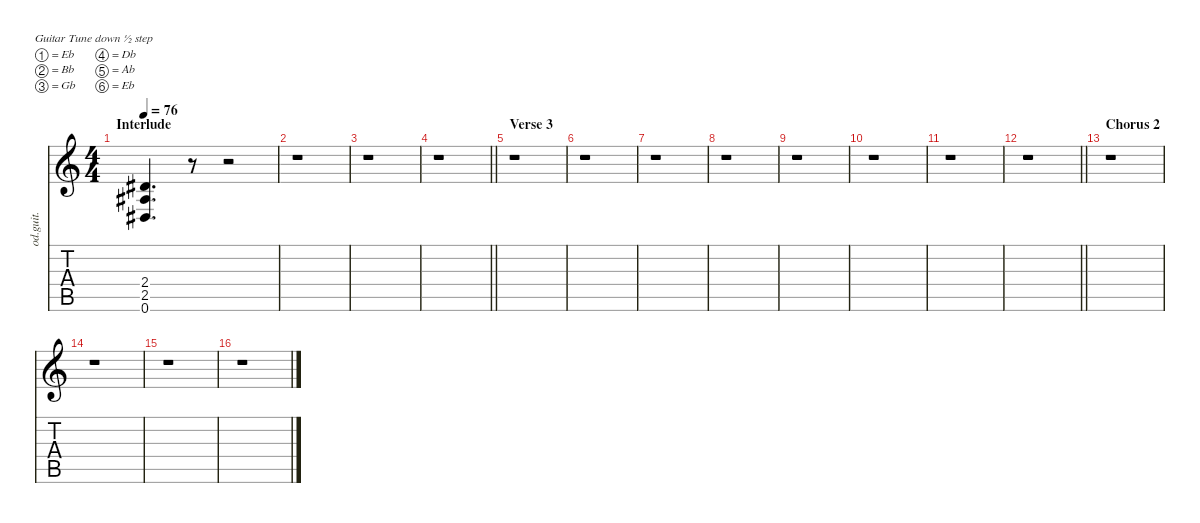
\defaultSystemsLayout 4
\hideDynamics
\bracketExtendMode nobrackets
\otherSystemsTrackNameOrientation horizontal
\track ("Overdub" "od.guit.") {instrument overdrivenguitar}
\staff {score tabs}
\tuning (Eb4 Bb3 Gb3 Db3 Ab2 Eb2)
\ts (4 4)
\section ("" "Interlude")
\tempo 76
\clef g2
\ks c
(2.4{acc #} 2.5{acc #} 0.6{acc #}).4{d dy mp beam Up} r.8{beam Up} r.2{beam Up} |
r.1{beam Down} |
r.1{beam Down} |
\barLineRight lightlight
r.1{beam Down} |
\section ("" "Verse 3")
r.1{beam Down} |
r.1{beam Down} |
r.1{beam Down} |
r.1{beam Down} |
r.1{beam Down} |
r.1{beam Down} |
r.1{beam Down} |
\barLineRight lightlight
r.1{beam Down} |
\section ("" "Chorus 2")
r.1{beam Down} |
r.1{beam Down} |
r.1{beam Down} |
r.1{beam Down}
